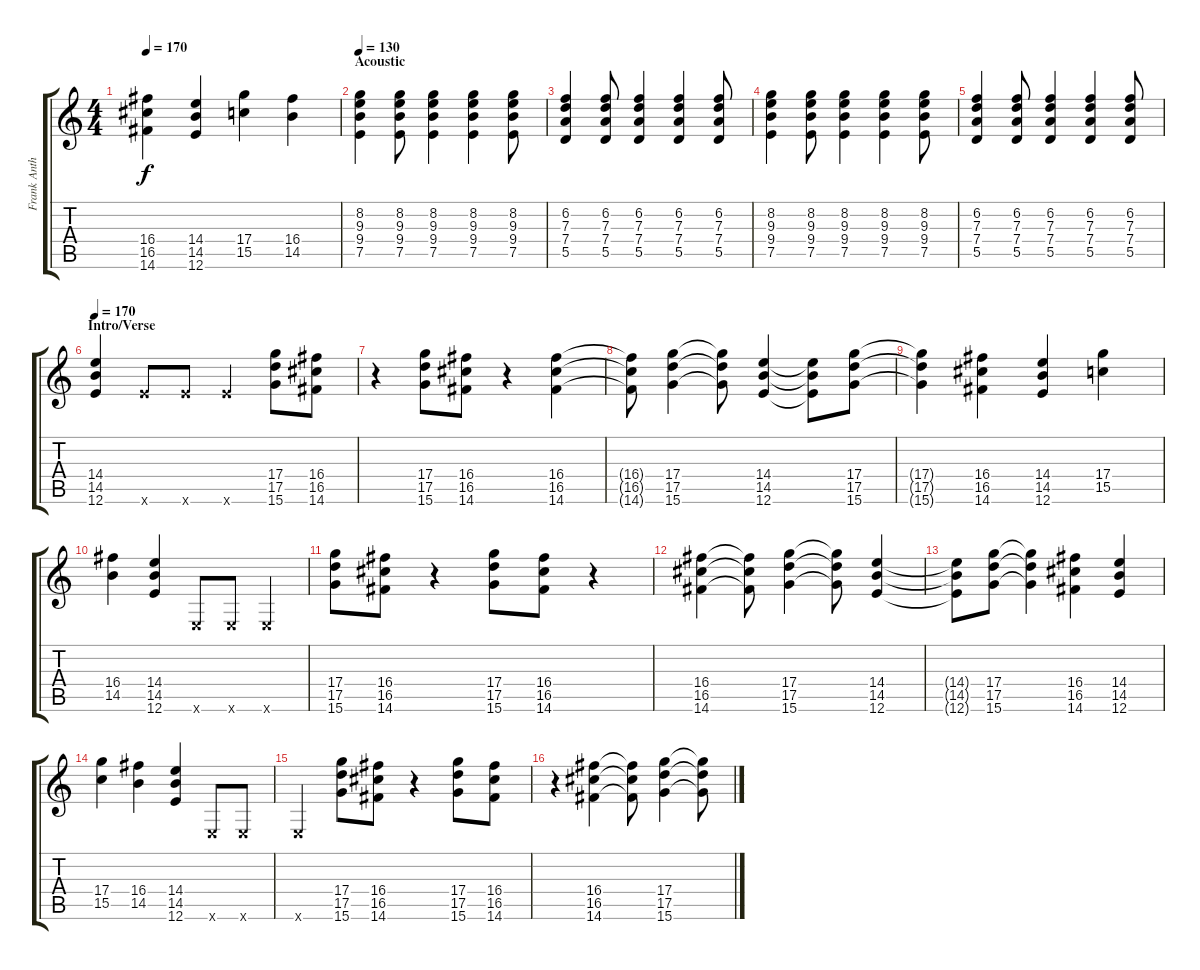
\track ("Frank Anthony Iommi" "Frank Anth") {instrument overdrivenguitar}
\staff {score tabs}
\tuning (E4 B3 G3 D3 A2 E2) {hide}
\ts (4 4)
\tempo 170
\clef g2
\ks c
(16.4 16.5 14.6).4{dy f} (14.4 14.5 12.6).4 (17.4 15.5).4 (16.4 14.5).4 |
\section ("" "Acoustic")
\tempo 130
(8.2 9.3 9.4 7.5).4{instrument acousticguitarnylon} (8.2 9.3 9.4 7.5).8 (8.2 9.3 9.4 7.5).4 (8.2 9.3 9.4 7.5).4 (8.2 9.3 9.4 7.5).8 |
(6.2 7.3 7.4 5.5).4 (6.2 7.3 7.4 5.5).8 (6.2 7.3 7.4 5.5).4 (6.2 7.3 7.4 5.5).4 (6.2 7.3 7.4 5.5).8 |
(8.2 9.3 9.4 7.5).4 (8.2 9.3 9.4 7.5).8 (8.2 9.3 9.4 7.5).4 (8.2 9.3 9.4 7.5).4 (8.2 9.3 9.4 7.5).8 |
(6.2 7.3 7.4 5.5).4 (6.2 7.3 7.4 5.5).8 (6.2 7.3 7.4 5.5).4 (6.2 7.3 7.4 5.5).4 (6.2 7.3 7.4 5.5).8 |
\section ("" "Intro/Verse")
\tempo 170
(14.4 14.5 12.6).4{instrument overdrivenguitar} 12.6{x}.8 12.6{x}.8 12.6{x}.4 (17.4 17.5 15.6).8 (16.4 16.5 14.6).8 |
r.4 (17.4 17.5 15.6).8 (16.4 16.5 14.6).8 r.4 (16.4 16.5 14.6).4 |
(16.4{t} 16.5{t} 14.6{t}).8 (17.4 17.5 15.6).4 (17.4{t} 17.5{t} 15.6{t}).8 (14.4 14.5 12.6).4 (14.4{t} 14.5{t} 12.6{t}).8 (17.4 17.5 15.6).8 |
(17.4{t} 17.5{t} 15.6{t}).4 (16.4 16.5 14.6).4 (14.4 14.5 12.6).4 (17.4 15.5).4 |
(16.4 14.5).4 (14.4 14.5 12.6).4 0.6{x}.8 0.6{x}.8 0.6{x}.4 |
(17.4 17.5 15.6).8 (16.4 16.5 14.6).8 r.4 (17.4 17.5 15.6).8 (16.4 16.5 14.6).8 r.4 |
(16.4 16.5 14.6).4 (16.4{t} 16.5{t} 14.6{t}).8 (17.4 17.5 15.6).4 (17.4{t} 17.5{t} 15.6{t}).8 (14.4 14.5 12.6).4 |
(14.4{t} 14.5{t} 12.6{t}).8 (17.4 17.5 15.6).8 (17.4{t} 17.5{t} 15.6{t}).4 (16.4 16.5 14.6).4 (14.4 14.5 12.6).4 |
(17.4 15.5).4 (16.4 14.5).4 (14.4 14.5 12.6).4 0.6{x}.8 0.6{x}.8 |
0.6{x}.4 (17.4 17.5 15.6).8 (16.4 16.5 14.6).8 r.4 (17.4 17.5 15.6).8 (16.4 16.5 14.6).8 |
r.4 (16.4 16.5 14.6).4 (16.4{t} 16.5{t} 14.6{t}).8 (17.4 17.5 15.6).4 (17.4{t} 17.5{t} 15.6{t}).8
